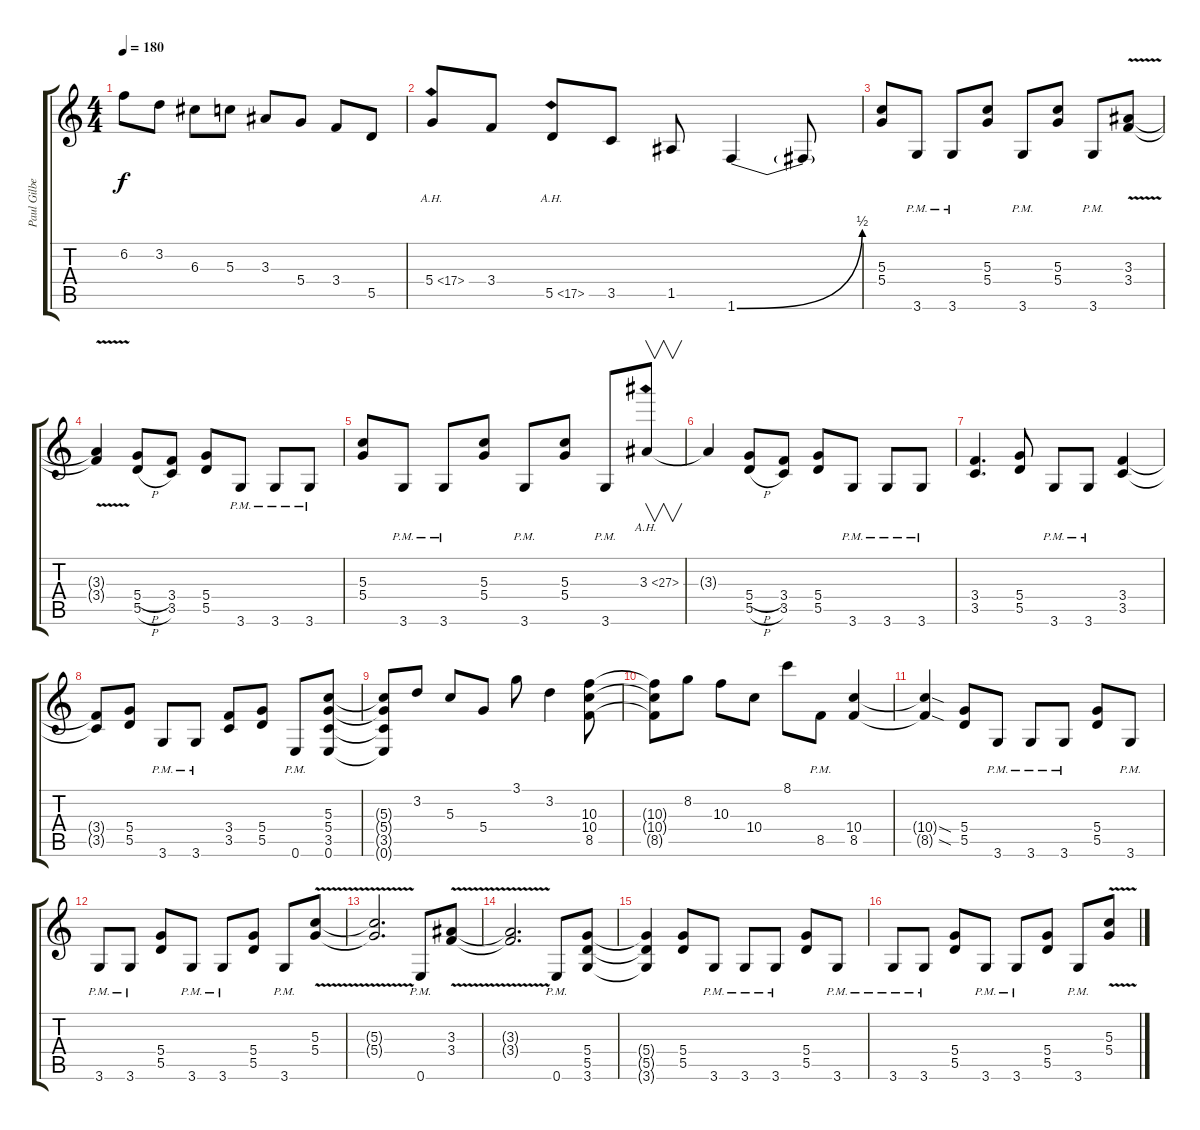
\track ("Paul Gilbert" "Paul Gilbe") {instrument overdrivenguitar}
\staff {score tabs}
\tuning (E4 B3 G3 D3 A2 E2) {hide}
\ts (4 4)
\tempo 180
\clef g2
\ks c
6.2.8{dy f} 3.2.8 6.3.8 5.3.8 3.3.8 5.4.8 3.4.8 5.5.8 |
5.4{ah 12}.8 3.4.8 5.5{ah 12}.8 3.5.8 1.5.8 1.6{be (bend 0 0 60 2)}.4 1.6{t}.8 |
(5.3 5.4).8 3.6{pm}.8 3.6{pm}.8 (5.3 5.4).8 3.6{pm}.8 (5.3 5.4).8 3.6{pm}.8 (3.3{v} 3.4{v}).8 |
(3.3{t} 3.4{t}).4 (5.4{h} 5.5{h}).8 (3.4 3.5).8 (5.4 5.5).8 3.6{pm}.8 3.6{pm}.8 3.6{pm}.8 |
(5.3 5.4).8 3.6{pm}.8 3.6{pm}.8 (5.3 5.4).8 3.6{pm}.8 (5.3 5.4).8 3.6{pm}.8 3.3{ah 24}.8{v} |
3.3{t}.4 (5.4{h} 5.5{h}).8 (3.4 3.5).8 (5.4 5.5).8 3.6{pm}.8 3.6{pm}.8 3.6{pm}.8 |
(3.4 3.5).4{d} (5.4 5.5).8 3.6{pm}.8 3.6{pm}.8 (3.4 3.5).4 |
(3.4{t} 3.5{t}).8 (5.4 5.5).8 3.6{pm}.8 3.6{pm}.8 (3.4 3.5).8 (5.4 5.5).8 0.6{pm}.8 (5.3 5.4 3.5 0.6).8 |
(5.3{t} 5.4{t} 3.5{t} 0.6{t}).8 3.2.8 5.3.8 5.4.8 3.1.8 3.2.4 (10.3 10.4 8.5).8 |
(10.3{t} 10.4{t} 8.5{t}).8 8.2.8 10.3.8 10.4.8 8.1.8 8.5{pm}.8 (10.4 8.5).4 |
(10.4{sod t} 8.5{sod t}).4 (5.4 5.5).8 3.6{pm}.8 3.6{pm}.8 3.6{pm}.8 (5.4 5.5).8 3.6{pm}.8 |
3.6{pm}.8 3.6{pm}.8 (5.4 5.5).8 3.6{pm}.8 3.6{pm}.8 (5.4 5.5).8 3.6{pm}.8 (5.3{v} 5.4{v}).8 |
(5.3{t} 5.4{t}).2{d} 0.6{pm}.8 (3.3{v} 3.4{v}).8 |
(3.3{t} 3.4{t}).2{d} 0.6{pm}.8 (5.4 5.5 3.6).8 |
(5.4{t} 5.5{t} 3.6{t}).4 (5.4 5.5).8 3.6{pm}.8 3.6{pm}.8 3.6{pm}.8 (5.4 5.5).8 3.6{pm}.8 |
3.6{pm}.8 3.6{pm}.8 (5.4 5.5).8 3.6{pm}.8 3.6{pm}.8 (5.4 5.5).8 3.6{pm}.8 (5.3{v} 5.4{v}).8
